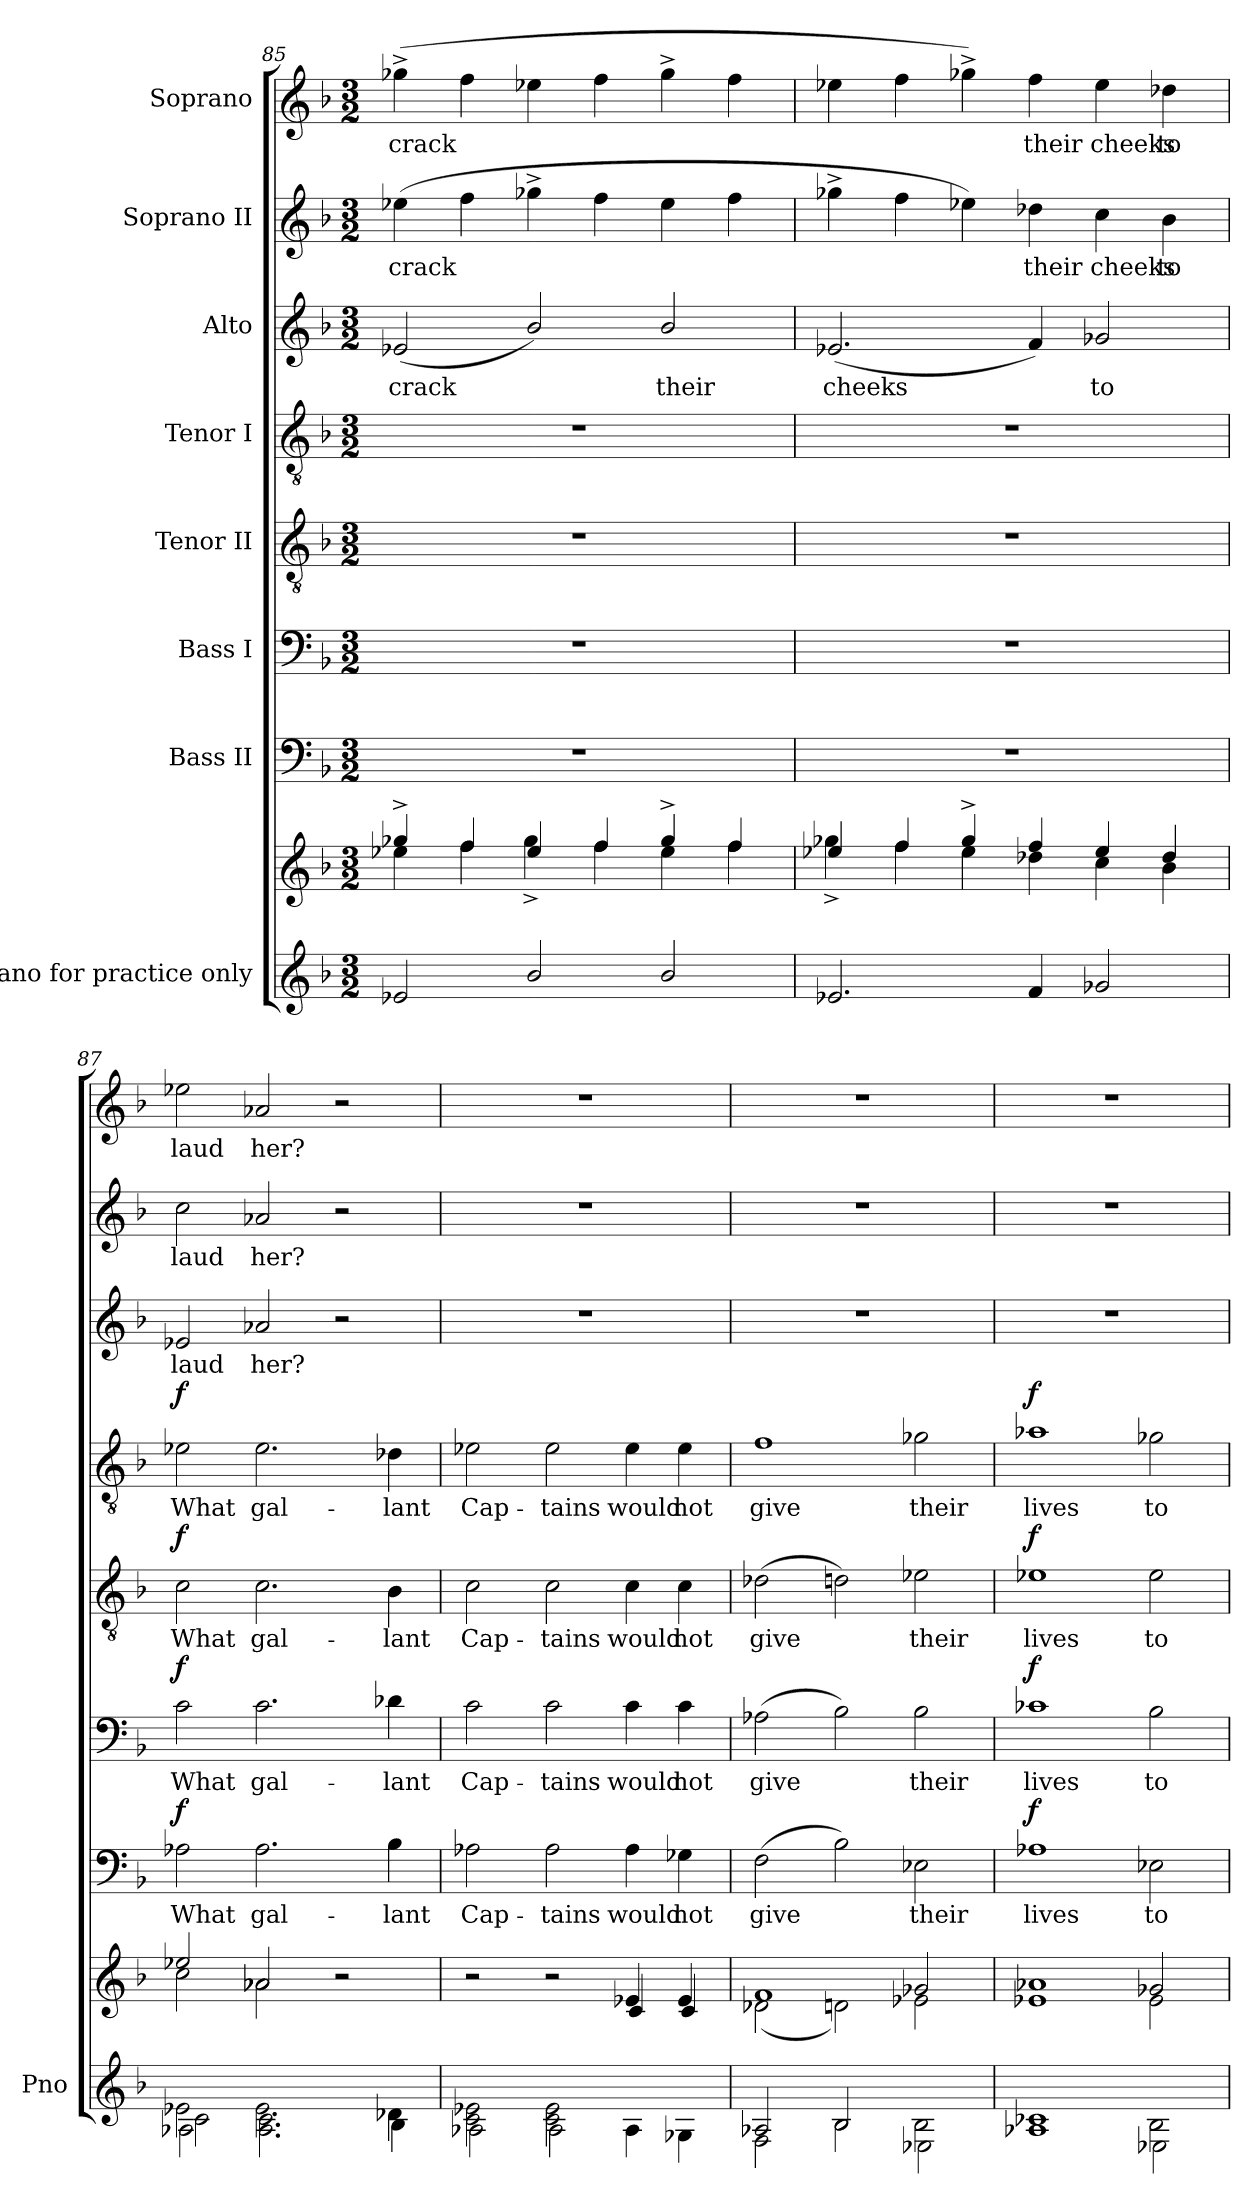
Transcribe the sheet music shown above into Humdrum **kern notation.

**kern	**kern	**kern	**text	**dynam	**kern	**text	**dynam	**kern	**text	**dynam	**kern	**text	**dynam	**kern	**text	**kern	**text	**kern	**text
*part8	*part8	*part7	*part7	*part7	*part6	*part6	*part6	*part5	*part5	*part5	*part4	*part4	*part4	*part3	*part3	*part2	*part2	*part1	*part1
*staff9	*staff8	*staff7	*staff7	*staff7	*staff6	*staff6	*staff6	*staff5	*staff5	*staff5	*staff4	*staff4	*staff4	*staff3	*staff3	*staff2	*staff2	*staff1	*staff1
*I"Piano for practice only	*	*I"Bass II	*	*	*I"Bass I	*	*	*I"Tenor II	*	*	*I"Tenor I	*	*	*I"Alto	*	*I"Soprano II	*	*I"Soprano	*
*I'Pno	*	*	*	*	*	*	*	*	*	*	*	*	*	*	*	*	*	*	*
*clefG2	*clefG2	*clefF4	*	*	*clefF4	*	*	*clefGv2	*	*	*clefGv2	*	*	*clefG2	*	*clefG2	*	*clefG2	*
*k[b-]	*k[b-]	*k[b-]	*	*	*k[b-]	*	*	*k[b-]	*	*	*k[b-]	*	*	*k[b-]	*	*k[b-]	*	*k[b-]	*
*M3/2	*M3/2	*M3/2	*	*	*M3/2	*	*	*M3/2	*	*	*M3/2	*	*	*M3/2	*	*M3/2	*	*M3/2	*
=85	=85	=85	=85	=85	=85	=85	=85	=85	=85	=85	=85	=85	=85	=85	=85	=85	=85	=85	=85
*	*^	*	*	*	*	*	*	*	*	*	*	*	*	*	*	*	*	*	*
2e-X/	4gg-X^/	4ee-X\	1.r	.	.	1.r	.	.	1.r	.	.	1.r	.	.	(<2e-X/	crack	(4ee-X\	crack	(4gg-X^\	crack
.	4ff/	4ff\	.	.	.	.	.	.	.	.	.	.	.	.	.	.	4ff\	.	4ff\	.
2b-/	4ee-/	4gg-^>\	.	.	.	.	.	.	.	.	.	.	.	.	2b-/)	.	4gg-X^\	.	4ee-X\	.
.	4ff/	4ff\	.	.	.	.	.	.	.	.	.	.	.	.	.	.	4ff\	.	4ff\	.
2b-/	4gg-^/	4ee-\	.	.	.	.	.	.	.	.	.	.	.	.	2b-/	their	4ee-\	.	4gg-^\	.
.	4ff/	4ff\	.	.	.	.	.	.	.	.	.	.	.	.	.	.	4ff\	.	4ff\	.
=86	=86	=86	=86	=86	=86	=86	=86	=86	=86	=86	=86	=86	=86	=86	=86	=86	=86	=86	=86	=86
2.e-X/	4ee-X/	4gg-X^>\	1.r	.	.	1.r	.	.	1.r	.	.	1.r	.	.	(2.e-X/	cheeks	4gg-X^\	.	4ee-X\	.
.	4ff/	4ff\	.	.	.	.	.	.	.	.	.	.	.	.	.	.	4ff\	.	4ff\	.
.	4gg-^/	4ee-\	.	.	.	.	.	.	.	.	.	.	.	.	.	.	4ee-X\)	.	4gg-X^\)	.
4f/	4ff/	4dd-X\	.	.	.	.	.	.	.	.	.	.	.	.	4f/)	.	4dd-X\	their	4ff\	their
2g-X/	4ee-/	4cc\	.	.	.	.	.	.	.	.	.	.	.	.	2g-X/	to	4cc\	cheeks	4ee-\	cheeks
.	4dd-/	4b-\	.	.	.	.	.	.	.	.	.	.	.	.	.	.	4b-\	to	4dd-X\	to
=87	=87	=87	=87	=87	=87	=87	=87	=87	=87	=87	=87	=87	=87	=87	=87	=87	=87	=87	=87	=87
*^	*	*	*	*	*	*	*	*	*	*	*	*	*	*	*	*	*	*	*	*
*	*^	*	*	*	*	*	*	*	*	*	*	*	*	*	*	*	*	*	*	*	*
*	*	*^	*	*	*	*	*	*	*	*	*	*	*	*	*	*	*	*	*	*	*	*
!	!	!	!	!	!	!	!	!LO:DY:a	!	!	!LO:DY:a	!	!	!LO:DY:a	!	!	!LO:DY:a	!	!	!	!	!	!
2e-X\	2A-X\	2c\	2ryy	2ee-X/	2cc\	2A-X\	What	f	2c\	What	f	2c\	What	f	2e-X\	What	f	2e-X/	laud	2cc\	laud	2ee-X\	laud
2.e-\	2.c\	1ryy	2.A-\	2a-X/	2a-\	2.A-\	gal-	.	2.c\	gal-	.	2.c\	gal-	.	2.e-\	gal-	.	2a-X/	her?	2a-X/	her?	2a-X/	her?
.	.	.	.	2r	2ryy	.	.	.	.	.	.	.	.	.	.	.	.	2r	.	2r	.	2r	.
4d-X\	4B-\	.	4ryy	.	.	4B-\	-lant	.	4d-X\	-lant	.	4B-\	-lant	.	4d-X\	-lant	.	.	.	.	.	.	.
=88	=88	=88	=88	=88	=88	=88	=88	=88	=88	=88	=88	=88	=88	=88	=88	=88	=88	=88	=88	=88	=88	=88	=88
!	!	!	!	!	!	!	!	!	!	!	!	!	!	!	!	!	!	!	!	!LO:TX:a:color=#FFFFFF:t=Make visible	!	!	!
*	*v	*v	*v	*	*	*	*	*	*	*	*	*	*	*	*	*	*	*	*	*	*	*	*
2c\ 2e-X\	2A-X\	2r	1ryy	2A-X\	Cap-	.	2c\	Cap-	.	2c\	Cap-	.	2e-X\	Cap-	.	1.r	.	1.r	.	1.r	.
2c\ 2e-\	2A-\	2r	.	2A-\	-tains	.	2c\	-tains	.	2c\	-tains	.	2e-\	-tains	.	.	.	.	.	.	.
4A-\	2ryy	4e-X/	4c/	4A-\	would	.	4c\	would	.	4c\	would	.	4e-\	would	.	.	.	.	.	.	.
4G-X\	.	4e-/	4c/	4G-X\	not	.	4c\	not	.	4c\	not	.	4e-\	not	.	.	.	.	.	.	.
=89	=89	=89	=89	=89	=89	=89	=89	=89	=89	=89	=89	=89	=89	=89	=89	=89	=89	=89	=89	=89	=89
!	!	!	!	!	!	!	!	!	!	!	!	!	!	!	!	!	!	!LO:TX:a:color=#FFFFFF:t=Make visible	!	!	!
2A-X/	2F\	1f	(2d-X\	(2F\	give	.	(2A-X\	give	.	(2d-X\	give	.	1f	give	.	1.r	.	1.r	.	1.r	.
2B-/	2B-\	.	2dn\)	2B-\)	.	.	2B-\)	.	.	2dn\)	.	.	.	.	.	.	.	.	.	.	.
2B-\	2E-X\	2g-X/	2e-X\	2E-X\	their	.	2B-\	their	.	2e-X\	their	.	2g-X\	their	.	.	.	.	.	.	.
=90	=90	=90	=90	=90	=90	=90	=90	=90	=90	=90	=90	=90	=90	=90	=90	=90	=90	=90	=90	=90	=90
!	!	!	!	!	!	!	!	!	!	!	!	!	!	!	!	!	!	!LO:TX:a:color=#FFFFFF:t=Make visible	!	!	!
!	!	!	!	!	!	!LO:DY:a	!	!	!LO:DY:a	!	!	!LO:DY:a	!	!	!LO:DY:a	!	!	!	!	!	!
1c-X	1A-X	1a-X	1e-X	1A-X	lives	f	1c-X	lives	f	1e-X	lives	f	1a-X	lives	f	1.r	.	1.r	.	1.r	.
2B-\	2E-X\	2g-X/	2e-\	2E-X\	to	.	2B-\	to	.	2e-\	to	.	2g-X\	to	.	.	.	.	.	.	.
*v	*v	*	*	*	*	*	*	*	*	*	*	*	*	*	*	*	*	*	*	*	*
*	*v	*v	*	*	*	*	*	*	*	*	*	*	*	*	*	*	*	*	*	*
=	=	=	=	=	=	=	=	=	=	=	=	=	=	=	=	=	=	=	=
*-	*-	*-	*-	*-	*-	*-	*-	*-	*-	*-	*-	*-	*-	*-	*-	*-	*-	*-	*-
